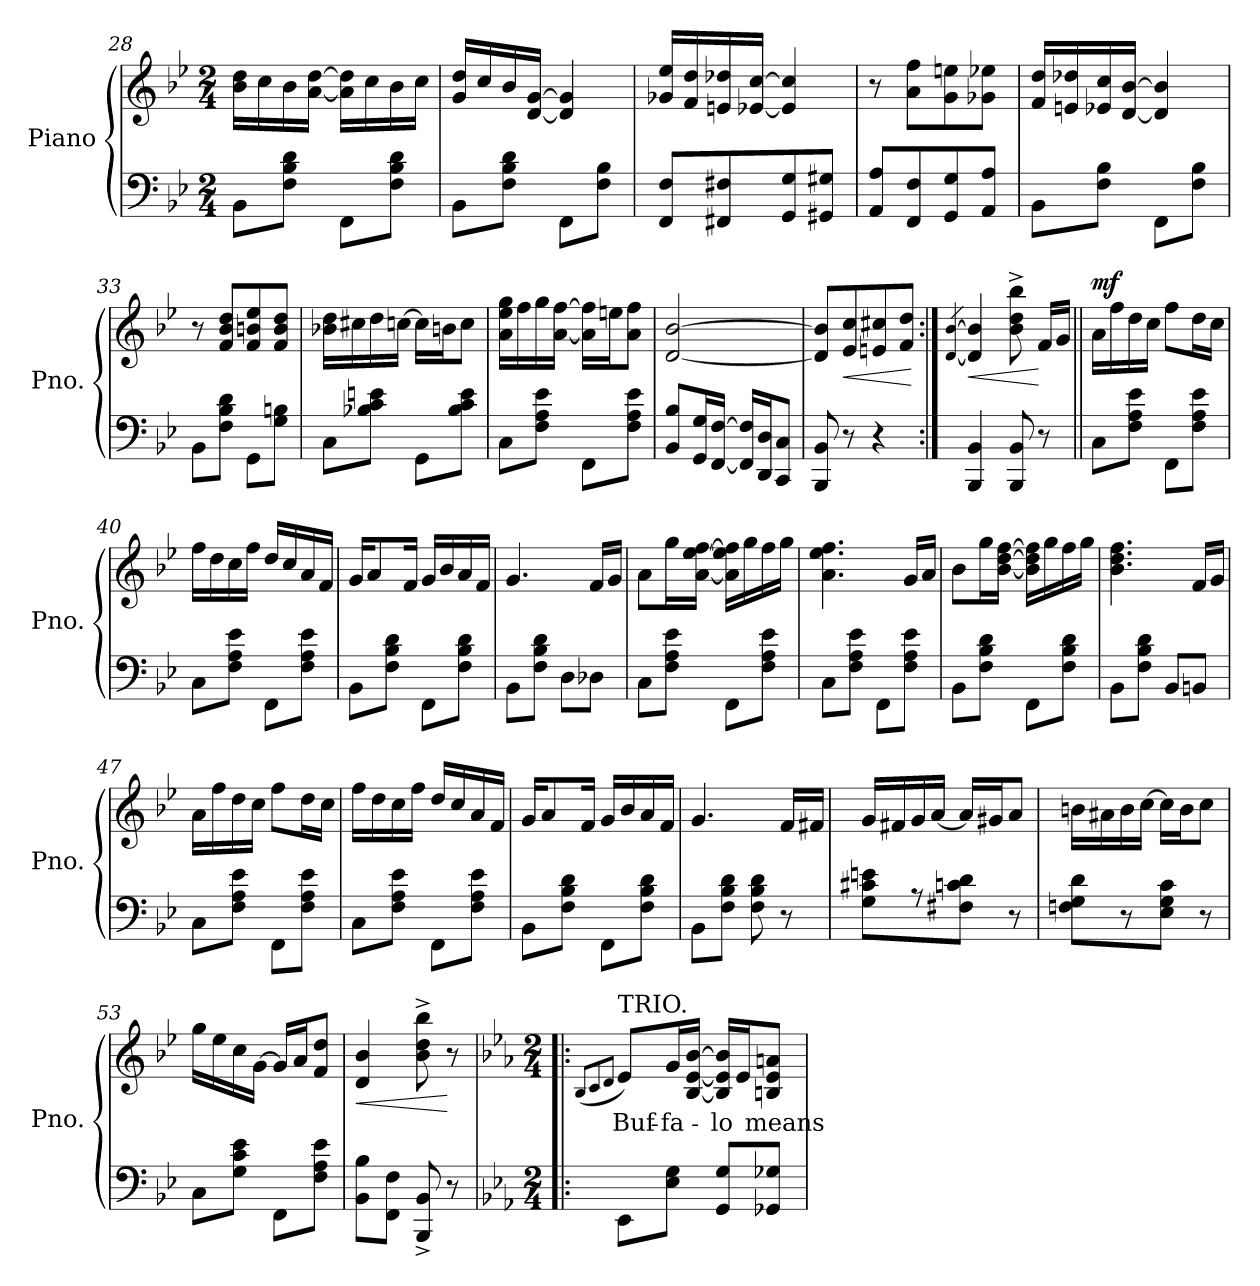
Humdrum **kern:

**kern	**kern	**text	**dynam
*part1	*part1	*part1	*part1
*staff2	*staff1	*staff1	*staff1/2
*I"Piano	*	*	*
*I'Pno.	*	*	*
!!LO:LB:g=z
*clefF4	*clefG2	*	*
*k[b-e-]	*k[b-e-]	*	*
*M2/4	*M2/4	*	*
=28	=28	=28	=28
8BB-\L	16b-\ 16dd\LL	.	.
.	16cc\	.	.
8F\ 8B-\ 8d\J	16b-\	.	.
.	[16a\ [16dd\JJ	.	.
8FF\L	16a\] 16dd\]LL	.	.
.	16cc\	.	.
8F\ 8B-\ 8d\J	16b-\	.	.
.	16cc\JJ	.	.
=29	=29	=29	=29
8BB-\L	16g/ 16dd/LL	.	.
.	16cc/	.	.
8F\ 8B-\ 8d\J	16b-/	.	.
.	[16d/ [16g/JJ	.	.
8FF\L	4d/] 4g/]	.	.
8F\ 8B-\J	.	.	.
=30	=30	=30	=30
8FF/ 8F/L	16g-X/ 16ee-/LL	.	.
.	16f/ 16dd/	.	.
8FF#X/ 8F#X/	16en/ 16dd-X/	.	.
.	[16e-X/ [16cc/JJ	.	.
8GG/ 8G/	4e-/] 4cc/]	.	.
8GG#X/ 8G#X/J	.	.	.
=31	=31	=31	=31
8AA/ 8A/L	8r	.	.
8FF/ 8F/	8a\ 8ff\L	.	.
8GG/ 8G/	8g\ 8een\	.	.
8AA/ 8A/J	8g-X\ 8ee-X\J	.	.
=32	=32	=32	=32
8BB-\L	16f/ 16dd/LL	.	.
.	16en/ 16dd-X/	.	.
8F\ 8B-\J	16e-X/ 16cc/	.	.
.	[16d/ [16b-/JJ	.	.
8FF\L	4d/] 4b-/]	.	.
8F\ 8B-\J	.	.	.
!!LO:LB:g=z
=33	=33	=33	=33
8BB-\L	8r	.	.
8F\ 8B-\ 8d\J	8f/ 8b-/ 8dd/L	.	.
8GG\L	8f/ 8bn/ 8ee-/	.	.
8G\ 8Bn\J	8f/ 8b/ 8dd/J	.	.
=34	=34	=34	=34
8C\L	16b-X\ 16dd\LL	.	.
.	16cc#X\	.	.
8B-X\ 8c\ 8en\J	16dd\	.	.
.	[16ccn\JJ	.	.
8GG\L	16cc\LL]	.	.
.	16bn\J	.	.
8B-\ 8c\ 8e\J	8cc\J	.	.
=35	=35	=35	=35
8C\L	16a\ 16ee-\ 16gg\LL	.	.
.	16ff\	.	.
8F\ 8A\ 8e-\J	16gg\	.	.
.	[16a\ [16ff\JJ	.	.
8FF\L	16a\] 16ff\]LL	.	.
.	16een\J	.	.
8F\ 8A\ 8e-\J	8a\ 8ff\J	.	.
=36	=36	=36	=36
8BB-/ 8B-/L	[2d/ [2b-/	.	.
16GG/ 16G/L	.	.	.
[16FF/ [16F/JJ	.	.	.
16FF/] 16F/]LL	.	.	.
16DD/ 16D/J	.	.	.
8CC/ 8C/J	.	.	.
=37	=37	=37	=37
8BBB-/ 8BB-/	8d/] 8b-/]L	.	.
!	!	!	!LO:HP:b
8r	8e-/ 8cc/	.	<
4r	8en/ 8cc#X/	.	.
.	8f/ 8dd/J	.	.
.	.	.	[
=38:|!	=38:|!	=38:|!	=38:|!
.	[4qd/ [4qb-/	.	.
!	!	!	!LO:HP:b
4BBB-/ 4BB-/	4d/] 4b-/]	.	<
8BBB-/ 8BB-/	8b-\^ 8dd\^ 8bb-\^	.	.
8r	16f/LL	.	[
.	16g/JJ	.	.
!!LO:LB:g=z
=39||	=39||	=39||	=39||
!	!	!	!LO:DY:b
8C\L	16a\LL	.	mf
.	16ff\	.	.
8F\ 8A\ 8e-\J	16dd\	.	.
.	16cc\JJ	.	.
8FF\L	8ff\L	.	.
8F\ 8A\ 8e-\J	16dd\L	.	.
.	16cc\JJ	.	.
=40	=40	=40	=40
8C\L	16ff\LL	.	.
.	16dd\	.	.
8F\ 8A\ 8e-\J	16cc\	.	.
.	16ff\JJ	.	.
8FF\L	16dd/LL	.	.
.	16cc/	.	.
8F\ 8A\ 8e-\J	16a/	.	.
.	16f/JJ	.	.
=41	=41	=41	=41
8BB-\L	16g/KL	.	.
.	8a/	.	.
8F\ 8B-\ 8d\J	.	.	.
.	16f/Jk	.	.
8FF\L	16g/LL	.	.
.	16b-/	.	.
8F\ 8B-\ 8d\J	16a/	.	.
.	16f/JJ	.	.
=42	=42	=42	=42
8BB-\L	4.g/	.	.
8F\ 8B-\ 8d\J	.	.	.
8D\L	.	.	.
8D-X\J	16f/LL	.	.
.	16g/JJ	.	.
=43	=43	=43	=43
8C\L	8a\L	.	.
8F\ 8A\ 8e-\J	16gg\L	.	.
.	[16a\ [16ee-\ [16ff\JJ	.	.
8FF\L	16a\] 16ee-\] 16ff\]LL	.	.
.	16gg\	.	.
8F\ 8A\ 8e-\J	16ff\	.	.
.	16gg\JJ	.	.
!!LO:LB:g=z
=44	=44	=44	=44
8C\L	4.a\ 4.ee-\ 4.ff\	.	.
8F\ 8A\ 8e-\J	.	.	.
8FF\L	.	.	.
8F\ 8A\ 8e-\J	16g/LL	.	.
.	16a/JJ	.	.
=45	=45	=45	=45
8BB-\L	8b-\L	.	.
8F\ 8B-\ 8d\J	16gg\L	.	.
.	[16b-\ [16dd\ [16ff\JJ	.	.
8FF\L	16b-\] 16dd\] 16ff\]LL	.	.
.	16gg\	.	.
8F\ 8B-\ 8d\J	16ff\	.	.
.	16gg\JJ	.	.
=46	=46	=46	=46
8BB-\L	4.b-\ 4.dd\ 4.ff\	.	.
8F\ 8B-\ 8d\J	.	.	.
8BB-/L	.	.	.
8BBn/J	16f/LL	.	.
.	16g/JJ	.	.
=47	=47	=47	=47
8C\L	16a\LL	.	.
.	16ff\	.	.
8F\ 8A\ 8e-\J	16dd\	.	.
.	16cc\JJ	.	.
8FF\L	8ff\L	.	.
8F\ 8A\ 8e-\J	16dd\L	.	.
.	16cc\JJ	.	.
=48	=48	=48	=48
8C\L	16ff\LL	.	.
.	16dd\	.	.
8F\ 8A\ 8e-\J	16cc\	.	.
.	16ff\JJ	.	.
8FF\L	16dd/LL	.	.
.	16cc/	.	.
8F\ 8A\ 8e-\J	16a/	.	.
.	16f/JJ	.	.
!!LO:LB:g=z
=49	=49	=49	=49
8BB-\L	16g/KL	.	.
.	8a/	.	.
8F\ 8B-\ 8d\J	.	.	.
.	16f/Jk	.	.
8FF\L	16g/LL	.	.
.	16b-/	.	.
8F\ 8B-\ 8d\J	16a/	.	.
.	16f/JJ	.	.
=50	=50	=50	=50
8BB-\L	4.g/	.	.
8F\ 8B-\ 8d\J	.	.	.
8F\ 8B-\ 8d\	.	.	.
8r	16f/LL	.	.
.	16f#X/JJ	.	.
=51	=51	=51	=51
8G\ 8c#X\ 8en\L	16g/LL	.	.
.	16f#X/	.	.
8r	16g/	.	.
.	[16a/JJ	.	.
8F#X\ 8cn\ 8d\J	16a/LL]	.	.
.	16g#X/J	.	.
8r	8a/J	.	.
=52	=52	=52	=52
8Fn\ 8G\ 8d\L	16bn\LL	.	.
.	16a#X\	.	.
8r	16b\	.	.
.	[16cc\JJ	.	.
8E-\ 8G\ 8c\J	16cc\LL]	.	.
.	16b\J	.	.
8r	8cc\J	.	.
=53	=53	=53	=53
8C\L	16gg\LL	.	.
.	16ee-\	.	.
8G\ 8c\ 8e-\J	16cc\	.	.
.	[16g\JJ	.	.
8FF\L	16g/LL]	.	.
.	16a/J	.	.
8F\ 8A\ 8e-\J	8f/ 8dd/J	.	.
=54	=54	=54	=54
!	!	!	!LO:HP:b
8BB-\ 8B-\L	4d/ 4b-/	.	<
8FF\ 8F\J	.	.	.
8BBB-/^ 8BB-/^	8b-\^ 8dd\^ 8bb-\^	.	.
8r	8r	.	[
!!LO:PB:g=z
=55!|:	=55!|:	=55!|:	=55!|:
*k[b-e-a-]	*k[b-e-a-]	*	*
*M2/4	*M2/4	*	*
.	(<8qB-/L	.	.
.	8qc/	.	.
.	8qd/J	.	.
!	!LO:TX:a:t=TRIO.	!	!
!	!	!LO:LY:b	!LO:DY:b
!	!	!	!LO:DY:n=1:b
8EE-\L	8e-/L)	Buf-	p other-dynamics
!	!	!LO:LY:b	!
8E-\ 8G\J	16g/L	-fa-	.
.	[16B-/ [16e-/ [16b-/JJ	.	.
!	!	!LO:LY:b	!
8GG/ 8G/L	16B-/] 16e-/] 16b-/]LL	-lo	.
.	16e-/J	.	.
!	!	!LO:LY:b	!
8GG-X/ 8G-X/J	8Bn/ 8e-/ 8an/J	means	.
=	=	=	=
*-	*-	*-	*-
